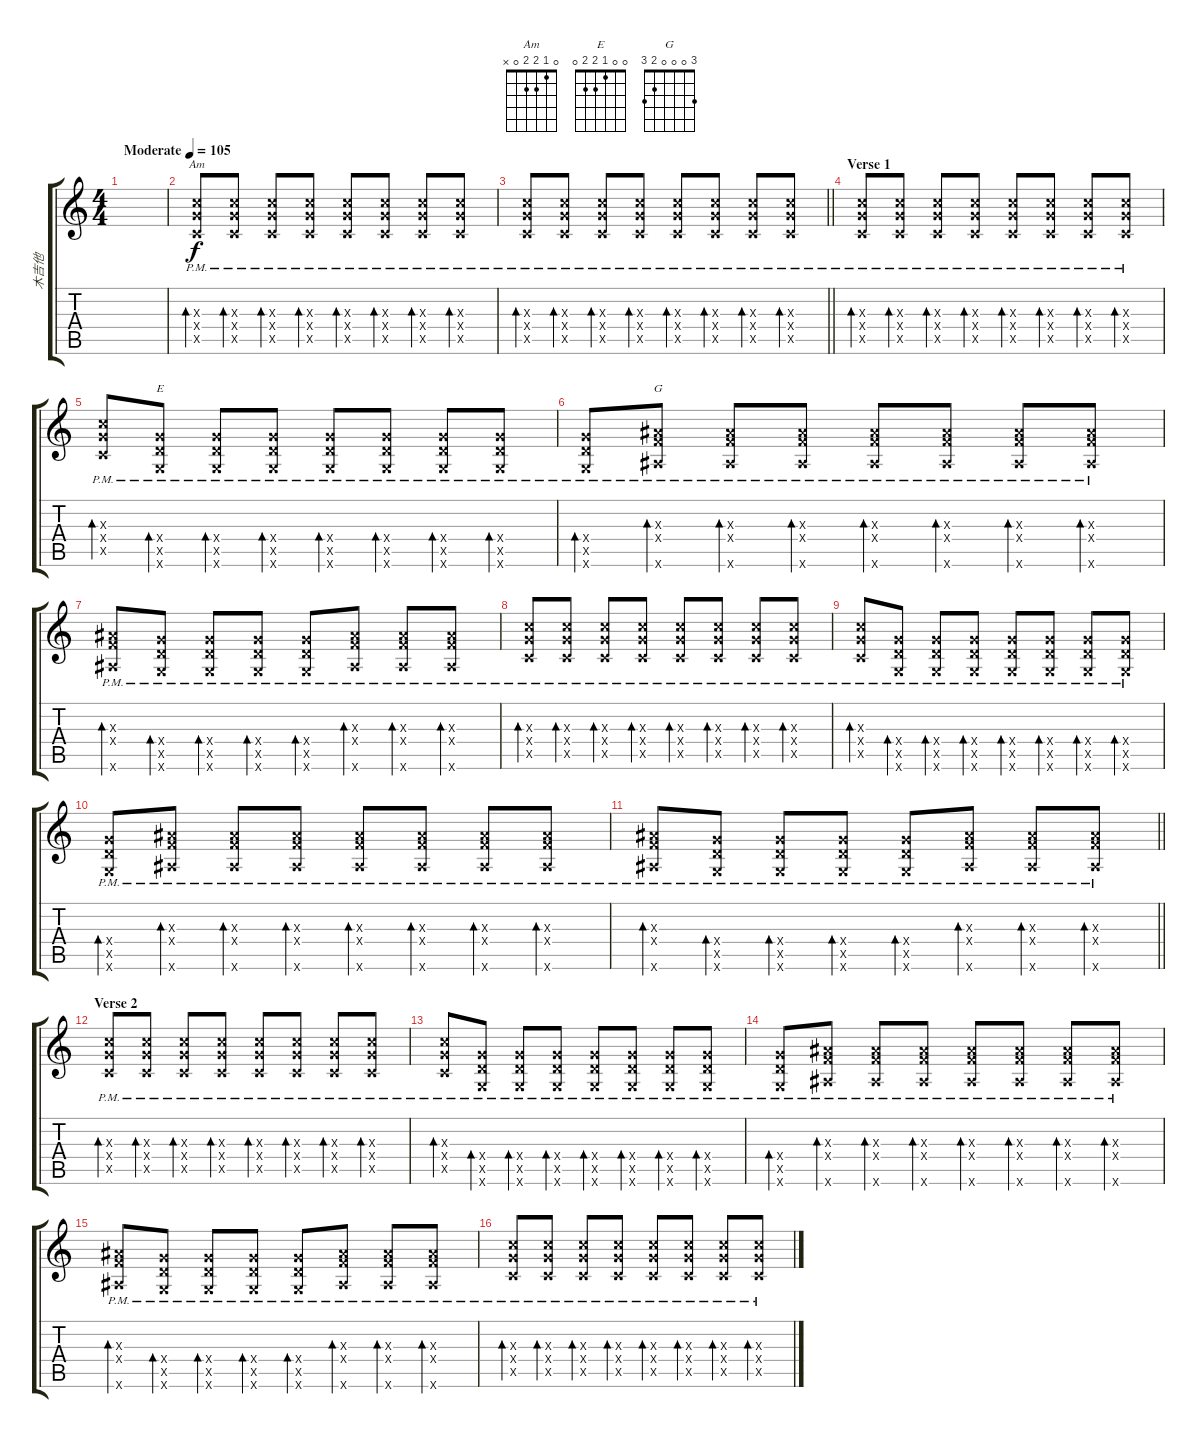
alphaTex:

\track ("木吉他" "木吉他") {instrument acousticguitarsteel}
\staff {score tabs}
\tuning (E4 B3 G3 D3 A2 E2) {hide}
\chord ("Am" 0 1 2 2 0 x)
\chord ("E" 0 0 1 2 2 0)
\chord ("G" 3 0 0 0 2 3)
\ts (4 4)
\tempo (105 "Moderate")
\clef g2
\ks c
|
(5.3{x} 5.4{x} 3.5{pm x}).8{bd 30 ch "Am"} (5.3{pm x} 5.4{pm x} 3.5{pm x}).8{bd 30} (5.3{pm x} 5.4{pm x} 3.5{pm x}).8{bd 30} (5.3{pm x} 5.4{pm x} 3.5{pm x}).8{bd 30} (5.3{pm x} 5.4{pm x} 3.5{pm x}).8{bd 30} (5.3{pm x} 5.4{pm x} 3.5{pm x}).8{bd 30} (5.3{pm x} 5.4{pm x} 3.5{pm x}).8{bd 30} (5.3{pm x} 5.4{pm x} 3.5{pm x}).8{bd 30} |
\barLineRight lightlight
(5.3{x} 5.4{x} 3.5{pm x}).8{bd 30} (5.3{pm x} 5.4{pm x} 3.5{pm x}).8{bd 30} (5.3{pm x} 5.4{pm x} 3.5{pm x}).8{bd 30} (5.3{pm x} 5.4{pm x} 3.5{pm x}).8{bd 30} (5.3{pm x} 5.4{pm x} 3.5{pm x}).8{bd 30} (5.3{pm x} 5.4{pm x} 3.5{pm x}).8{bd 30} (5.3{pm x} 5.4{pm x} 3.5{pm x}).8{bd 30} (5.3{pm x} 5.4{pm x} 3.5{pm x}).8{bd 30} |
\section ("" "Verse 1")
(5.3{x} 5.4{x} 3.5{pm x}).8{bd 30} (5.3{pm x} 5.4{pm x} 3.5{pm x}).8{bd 30} (5.3{pm x} 5.4{pm x} 3.5{pm x}).8{bd 30} (5.3{pm x} 5.4{pm x} 3.5{pm x}).8{bd 30} (5.3{pm x} 5.4{pm x} 3.5{pm x}).8{bd 30} (5.3{pm x} 5.4{pm x} 3.5{pm x}).8{bd 30} (5.3{pm x} 5.4{pm x} 3.5{pm x}).8{bd 30} (5.3{pm x} 5.4{pm x} 3.5{pm x}).8{bd 30} |
(5.3{pm x} 5.4{pm x} 3.5{pm x}).8{bd 30} (5.4{pm x} 5.5{pm x} 3.6{pm x}).8{bd 30 ch "E"} (5.4{pm x} 5.5{pm x} 3.6{pm x}).8{bd 30} (5.4{pm x} 5.5{pm x} 3.6{pm x}).8{bd 30} (5.4{pm x} 5.5{pm x} 3.6{pm x}).8{bd 30} (5.4{pm x} 5.5{pm x} 3.6{pm x}).8{bd 30} (5.4{pm x} 5.5{pm x} 3.6{pm x}).8{bd 30} (5.4{pm x} 5.5{pm x} 3.6{pm x}).8{bd 30} |
(5.4{pm x} 5.5{pm x} 3.6{pm x}).8{bd 30} (3.3{x} 3.4{pm x} 6.6{pm x}).8{bd 30 ch "G"} (3.3{x} 3.4{pm x} 6.6{pm x}).8{bd 30} (3.3{x} 3.4{pm x} 6.6{pm x}).8{bd 30} (3.3{x} 3.4{pm x} 6.6{pm x}).8{bd 30} (3.3{x} 3.4{pm x} 6.6{pm x}).8{bd 30} (3.3{x} 3.4{pm x} 6.6{pm x}).8{bd 30} (3.3{x} 3.4{pm x} 6.6{pm x}).8{bd 30} |
(3.3{x} 3.4{pm x} 6.6{pm x}).8{bd 30} (5.4{pm x} 5.5{pm x} 3.6{pm x}).8{bd 30} (5.4{pm x} 5.5{pm x} 3.6{pm x}).8{bd 30} (5.4{pm x} 5.5{pm x} 3.6{pm x}).8{bd 30} (5.4{pm x} 5.5{pm x} 3.6{pm x}).8{bd 30} (3.3{x} 3.4{pm x} 6.6{pm x}).8{bd 30} (3.3{x} 3.4{pm x} 6.6{pm x}).8{bd 30} (3.3{x} 3.4{pm x} 6.6{pm x}).8{bd 30} |
(5.3{x} 5.4{x} 3.5{pm x}).8{bd 30} (5.3{pm x} 5.4{pm x} 3.5{pm x}).8{bd 30} (5.3{pm x} 5.4{pm x} 3.5{pm x}).8{bd 30} (5.3{pm x} 5.4{pm x} 3.5{pm x}).8{bd 30} (5.3{pm x} 5.4{pm x} 3.5{pm x}).8{bd 30} (5.3{pm x} 5.4{pm x} 3.5{pm x}).8{bd 30} (5.3{pm x} 5.4{pm x} 3.5{pm x}).8{bd 30} (5.3{pm x} 5.4{pm x} 3.5{pm x}).8{bd 30} |
(5.3{pm x} 5.4{pm x} 3.5{pm x}).8{bd 30} (5.4{pm x} 5.5{pm x} 3.6{pm x}).8{bd 30} (5.4{pm x} 5.5{pm x} 3.6{pm x}).8{bd 30} (5.4{pm x} 5.5{pm x} 3.6{pm x}).8{bd 30} (5.4{pm x} 5.5{pm x} 3.6{pm x}).8{bd 30} (5.4{pm x} 5.5{pm x} 3.6{pm x}).8{bd 30} (5.4{pm x} 5.5{pm x} 3.6{pm x}).8{bd 30} (5.4{pm x} 5.5{pm x} 3.6{pm x}).8{bd 30} |
(5.4{pm x} 5.5{pm x} 3.6{pm x}).8{bd 30} (3.3{x} 3.4{pm x} 6.6{pm x}).8{bd 30} (3.3{x} 3.4{pm x} 6.6{pm x}).8{bd 30} (3.3{x} 3.4{pm x} 6.6{pm x}).8{bd 30} (3.3{x} 3.4{pm x} 6.6{pm x}).8{bd 30} (3.3{x} 3.4{pm x} 6.6{pm x}).8{bd 30} (3.3{x} 3.4{pm x} 6.6{pm x}).8{bd 30} (3.3{x} 3.4{pm x} 6.6{pm x}).8{bd 30} |
\barLineRight lightlight
(3.3{x} 3.4{pm x} 6.6{pm x}).8{bd 30} (5.4{pm x} 5.5{pm x} 3.6{pm x}).8{bd 30} (5.4{pm x} 5.5{pm x} 3.6{pm x}).8{bd 30} (5.4{pm x} 5.5{pm x} 3.6{pm x}).8{bd 30} (5.4{pm x} 5.5{pm x} 3.6{pm x}).8{bd 30} (3.3{x} 3.4{pm x} 6.6{pm x}).8{bd 30} (3.3{x} 3.4{pm x} 6.6{pm x}).8{bd 30} (3.3{x} 3.4{pm x} 6.6{pm x}).8{bd 30} |
\section ("" "Verse 2")
(5.3{x} 5.4{x} 3.5{pm x}).8{bd 30} (5.3{pm x} 5.4{pm x} 3.5{pm x}).8{bd 30} (5.3{pm x} 5.4{pm x} 3.5{pm x}).8{bd 30} (5.3{pm x} 5.4{pm x} 3.5{pm x}).8{bd 30} (5.3{pm x} 5.4{pm x} 3.5{pm x}).8{bd 30} (5.3{pm x} 5.4{pm x} 3.5{pm x}).8{bd 30} (5.3{pm x} 5.4{pm x} 3.5{pm x}).8{bd 30} (5.3{pm x} 5.4{pm x} 3.5{pm x}).8{bd 30} |
(5.3{pm x} 5.4{pm x} 3.5{pm x}).8{bd 30} (5.4{pm x} 5.5{pm x} 3.6{pm x}).8{bd 30} (5.4{pm x} 5.5{pm x} 3.6{pm x}).8{bd 30} (5.4{pm x} 5.5{pm x} 3.6{pm x}).8{bd 30} (5.4{pm x} 5.5{pm x} 3.6{pm x}).8{bd 30} (5.4{pm x} 5.5{pm x} 3.6{pm x}).8{bd 30} (5.4{pm x} 5.5{pm x} 3.6{pm x}).8{bd 30} (5.4{pm x} 5.5{pm x} 3.6{pm x}).8{bd 30} |
(5.4{pm x} 5.5{pm x} 3.6{pm x}).8{bd 30} (3.3{x} 3.4{pm x} 6.6{pm x}).8{bd 30} (3.3{x} 3.4{pm x} 6.6{pm x}).8{bd 30} (3.3{x} 3.4{pm x} 6.6{pm x}).8{bd 30} (3.3{x} 3.4{pm x} 6.6{pm x}).8{bd 30} (3.3{x} 3.4{pm x} 6.6{pm x}).8{bd 30} (3.3{x} 3.4{pm x} 6.6{pm x}).8{bd 30} (3.3{x} 3.4{pm x} 6.6{pm x}).8{bd 30} |
(3.3{x} 3.4{pm x} 6.6{pm x}).8{bd 30} (5.4{pm x} 5.5{pm x} 3.6{pm x}).8{bd 30} (5.4{pm x} 5.5{pm x} 3.6{pm x}).8{bd 30} (5.4{pm x} 5.5{pm x} 3.6{pm x}).8{bd 30} (5.4{pm x} 5.5{pm x} 3.6{pm x}).8{bd 30} (3.3{x} 3.4{pm x} 6.6{pm x}).8{bd 30} (3.3{x} 3.4{pm x} 6.6{pm x}).8{bd 30} (3.3{x} 3.4{pm x} 6.6{pm x}).8{bd 30} |
(5.3{x} 5.4{x} 3.5{pm x}).8{bd 30} (5.3{pm x} 5.4{pm x} 3.5{pm x}).8{bd 30} (5.3{pm x} 5.4{pm x} 3.5{pm x}).8{bd 30} (5.3{pm x} 5.4{pm x} 3.5{pm x}).8{bd 30} (5.3{pm x} 5.4{pm x} 3.5{pm x}).8{bd 30} (5.3{pm x} 5.4{pm x} 3.5{pm x}).8{bd 30} (5.3{pm x} 5.4{pm x} 3.5{pm x}).8{bd 30} (5.3{pm x} 5.4{pm x} 3.5{pm x}).8{bd 30}
